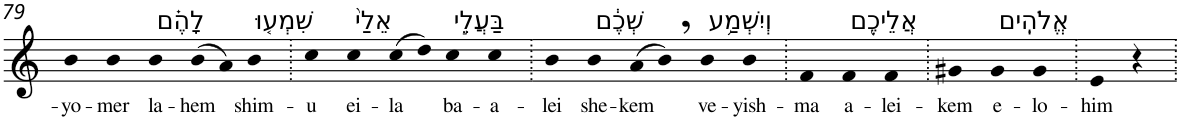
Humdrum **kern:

**kern	**text
*part1	*part1
*staff1	*staff1
*I"Piano	*
*I'Pno	*
!!LO:PB:g=z
*clefG2	*
*k[]	*
=79	=79
!	!LO:LY:b
4b	-yo-
!	!LO:LY:b
4b	-mer
!LO:TX:a:t=לָהֶ֗ם	!
!	!LO:LY:b
4b	la-
!	!LO:LY:b
(>8b	-hem
8a)	.
!LO:TX:a:t=שִׁמְע֤וּ	!
!	!LO:LY:b
4b	shim-
=80.	=80.
!	!LO:LY:b
4cc	-u
!LO:TX:a:t=אֵלַי֙	!
!	!LO:LY:b
4cc	ei-
!	!LO:LY:b
(>8cc	-la
8dd)	.
!LO:TX:a:t=בַּעֲלֵ֣י	!
!	!LO:LY:b
4cc	ba-
!	!LO:LY:b
4cc	-a-
=81.	=81.
!	!LO:LY:b
4b	-lei
!LO:TX:a:t=שְׁכֶ֔ם	!
!	!LO:LY:b
4b	she-
!	!LO:LY:b
(>8a	-kem
8b,)	.
!LO:TX:a:t=וְיִשְׁמַ֥ע	!
!	!LO:LY:b
4b	ve-
!	!LO:LY:b
4b	-yish-
=82.	=82.
!	!LO:LY:b
4f	-ma
!LO:TX:a:t=אֲלֵיכֶ֖ם	!
!	!LO:LY:b
4f	a-
!	!LO:LY:b
4f	-lei-
=83.	=83.
!	!LO:LY:b
4g#X	-kem
!LO:TX:a:t=אֱלֹהִֽים	!
!	!LO:LY:b
4g#	e-
!	!LO:LY:b
4g#	-lo-
=84.	=84.
!	!LO:LY:b
4e	-him
4r	.
=.	=.
*-	*-
